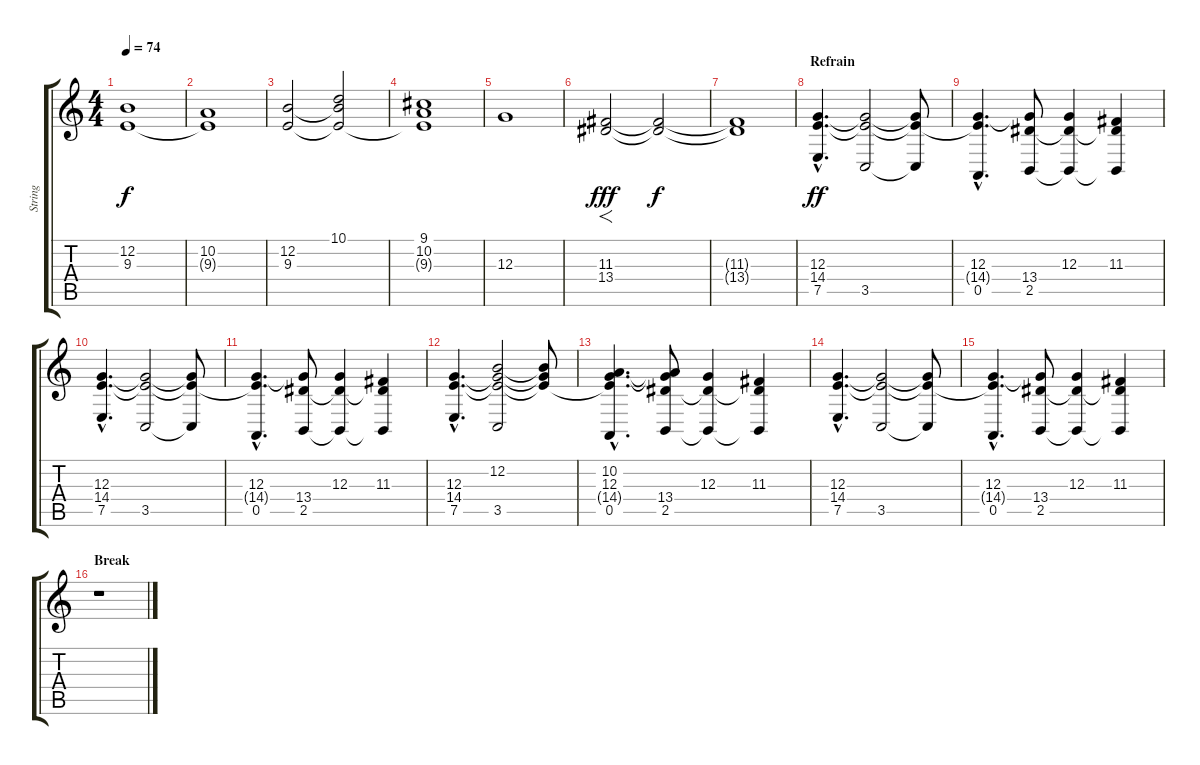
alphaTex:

\track ("String" "String") {instrument stringensemble1}
\staff {score tabs}
\tuning (E4 B3 G3 D3 A2 E2) {hide}
\ts (4 4)
\tempo 74
\clef g2
\ks c
(12.2 9.3).1{dy f} |
(10.2 9.3{t}).1 |
(12.2 9.3).2 (10.1 12.2{t} 9.3{t}).2 |
(9.1 10.2 9.3{t}).1 |
12.3.1 |
(11.3 13.4).2{f dy fff} (11.3{t} 13.4{t}).2{dy f} |
(11.3{t} 13.4{t}).1 |
\section ("" "Refrain")
(12.3{hac} 14.4{hac} 7.5{hac}).4{d dy ff} (12.3{t} 14.4{t} 3.5).2 (12.3{t} 14.4{t} 3.5{t}).8 |
(12.3{hac} 14.4{hac t} 0.5{hac}).4{d} (12.3{t} 13.4 2.5).8 (12.3 13.4{t} 2.5{t}).4 (11.3 13.4{t} 2.5{t}).4 |
(12.3{hac} 14.4{hac} 7.5{hac}).4{d} (12.3{t} 14.4{t} 3.5).2 (12.3{t} 14.4{t} 3.5{t}).8 |
(12.3{hac} 14.4{hac t} 0.5{hac}).4{d} (12.3{t} 13.4 2.5).8 (12.3 13.4{t} 2.5{t}).4 (11.3 13.4{t} 2.5{t}).4 |
(12.3{hac} 14.4{hac} 7.5{hac}).4{d} (12.2 12.3{t} 14.4{t} 3.5).2 (12.2{t} 12.3{t} 14.4{t}).8 |
(10.2{hac} 12.3{hac} 14.4{hac t} 0.5{hac}).4{d} (10.2{t} 12.3{t} 13.4 2.5).8 (12.3 13.4{t} 2.5{t}).4 (11.3 13.4{t} 2.5{t}).4 |
(12.3{hac} 14.4{hac} 7.5{hac}).4{d} (12.3{t} 14.4{t} 3.5).2 (12.3{t} 14.4{t} 3.5{t}).8 |
(12.3{hac} 14.4{hac t} 0.5{hac}).4{d} (12.3{t} 13.4 2.5).8 (12.3 13.4{t} 2.5{t}).4 (11.3 13.4{t} 2.5{t}).4 |
\section ("" "Break")
r.1
